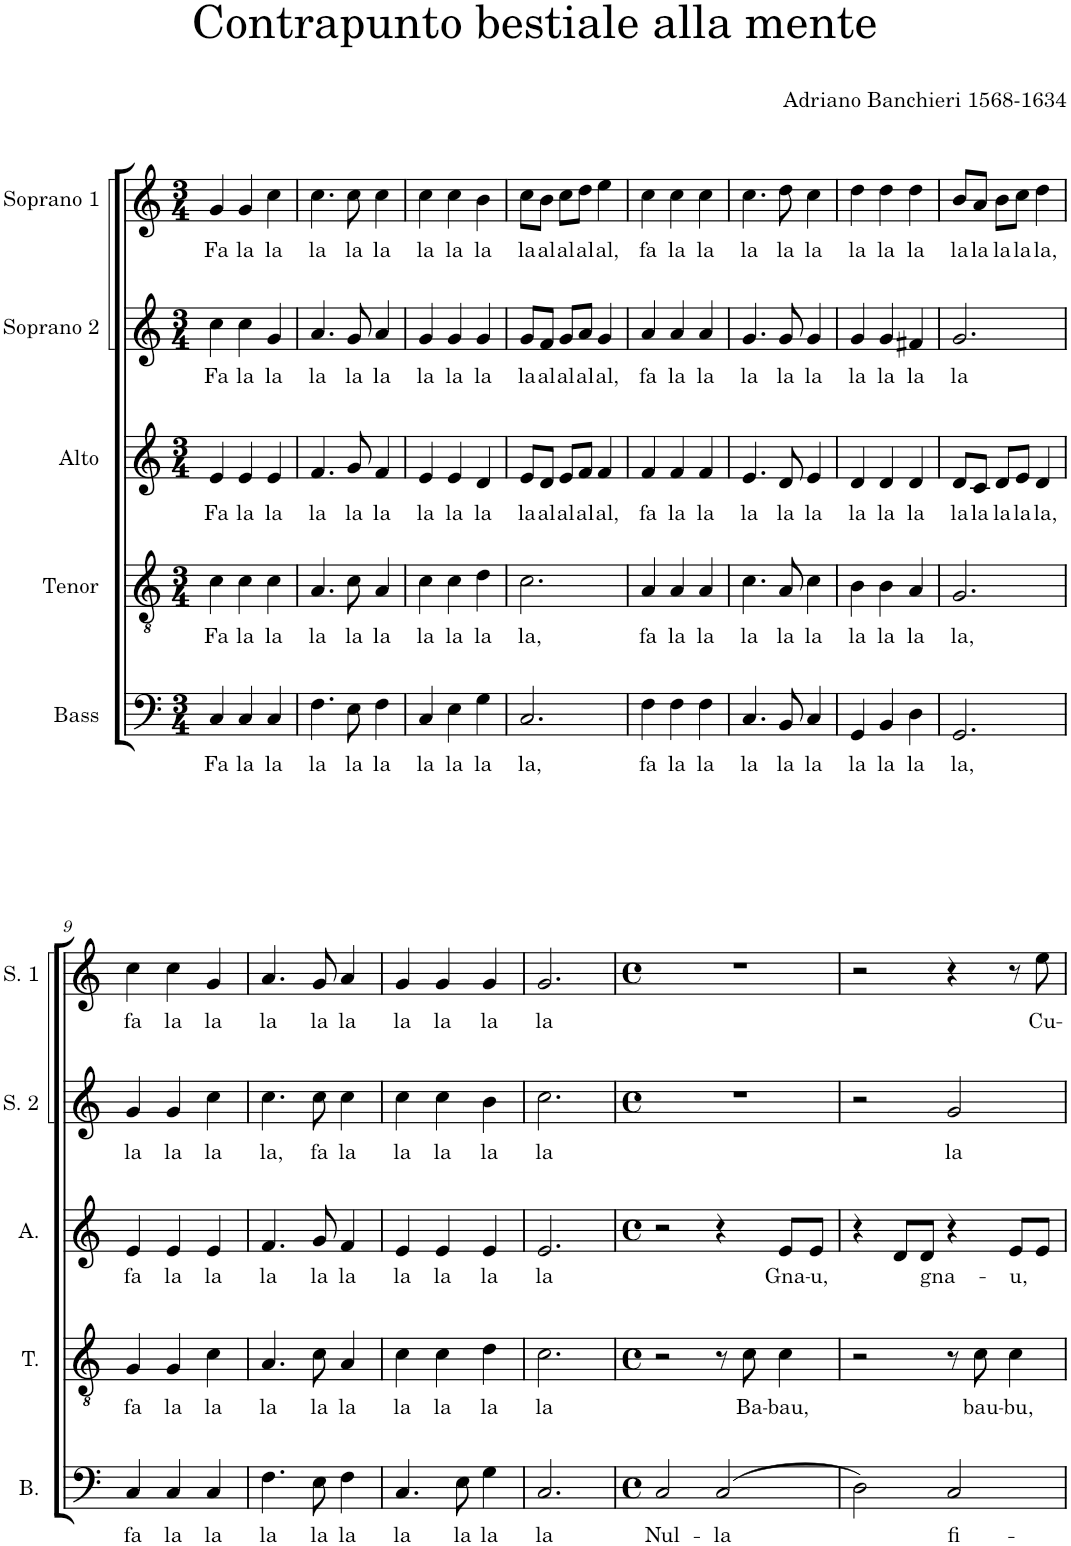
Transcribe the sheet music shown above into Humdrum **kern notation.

**kern	**text	**kern	**text	**kern	**text	**kern	**text	**kern	**text
*part5	*part5	*part4	*part4	*part3	*part3	*part2	*part2	*part1	*part1
*staff5	*staff5	*staff4	*staff4	*staff3	*staff3	*staff2	*staff2	*staff1	*staff1
*I"Bass	*	*I"Tenor	*	*I"Alto	*	*I"Soprano 2	*	*I"Soprano 1	*
*I'B.	*	*I'T.	*	*I'A.	*	*I'S. 2	*	*I'S. 1	*
*clefF4	*	*clefGv2	*	*clefG2	*	*clefG2	*	*clefG2	*
*k[]	*	*k[]	*	*k[]	*	*k[]	*	*k[]	*
*M3/4	*	*M3/4	*	*M3/4	*	*M3/4	*	*M3/4	*
=1	=1	=1	=1	=1	=1	=1	=1	=1	=1
!	!LO:LY:b	!	!LO:LY:b	!	!LO:LY:b	!	!LO:LY:b	!	!LO:LY:b
4C/	Fa	4c\	Fa	4e/	Fa	4cc\	Fa	4g/	Fa
!	!LO:LY:b	!	!LO:LY:b	!	!LO:LY:b	!	!LO:LY:b	!	!LO:LY:b
4C/	la	4c\	la	4e/	la	4cc\	la	4g/	la
!	!LO:LY:b	!	!LO:LY:b	!	!LO:LY:b	!	!LO:LY:b	!	!LO:LY:b
4C/	la	4c\	la	4e/	la	4g/	la	4cc\	la
=2	=2	=2	=2	=2	=2	=2	=2	=2	=2
!	!LO:LY:b	!	!LO:LY:b	!	!LO:LY:b	!	!LO:LY:b	!	!LO:LY:b
4.F\	la	4.A/	la	4.f/	la	4.a/	la	4.cc\	la
!	!LO:LY:b	!	!LO:LY:b	!	!LO:LY:b	!	!LO:LY:b	!	!LO:LY:b
8E\	la	8c\	la	8g/	la	8g/	la	8cc\	la
!	!LO:LY:b	!	!LO:LY:b	!	!LO:LY:b	!	!LO:LY:b	!	!LO:LY:b
4F\	la	4A/	la	4f/	la	4a/	la	4cc\	la
=3	=3	=3	=3	=3	=3	=3	=3	=3	=3
!	!LO:LY:b	!	!LO:LY:b	!	!LO:LY:b	!	!LO:LY:b	!	!LO:LY:b
4C/	la	4c\	la	4e/	la	4g/	la	4cc\	la
!	!LO:LY:b	!	!LO:LY:b	!	!LO:LY:b	!	!LO:LY:b	!	!LO:LY:b
4E\	la	4c\	la	4e/	la	4g/	la	4cc\	la
!	!LO:LY:b	!	!LO:LY:b	!	!LO:LY:b	!	!LO:LY:b	!	!LO:LY:b
4G\	la	4d\	la	4d/	la	4g/	la	4b\	la
=4	=4	=4	=4	=4	=4	=4	=4	=4	=4
!	!LO:LY:b	!	!LO:LY:b	!	!LO:LY:b	!	!LO:LY:b	!	!LO:LY:b
2.C/	la,	2.c\	la,	8e/L	la	8g/L	la	8cc\L	la
!	!	!	!	!	!LO:LY:b	!	!LO:LY:b	!	!LO:LY:b
.	.	.	.	8d/J	al	8f/J	al	8b\J	al
!	!	!	!	!	!LO:LY:b	!	!LO:LY:b	!	!LO:LY:b
.	.	.	.	8e/L	al	8g/L	al	8cc\L	al
!	!	!	!	!	!LO:LY:b	!	!LO:LY:b	!	!LO:LY:b
.	.	.	.	8f/J	al	8a/J	al	8dd\J	al
!	!	!	!	!	!LO:LY:b	!	!LO:LY:b	!	!LO:LY:b
.	.	.	.	4f/	al,	4g/	al,	4ee\	al,
=5	=5	=5	=5	=5	=5	=5	=5	=5	=5
!	!LO:LY:b	!	!LO:LY:b	!	!LO:LY:b	!	!LO:LY:b	!	!LO:LY:b
4F\	fa	4A/	fa	4f/	fa	4a/	fa	4cc\	fa
!	!LO:LY:b	!	!LO:LY:b	!	!LO:LY:b	!	!LO:LY:b	!	!LO:LY:b
4F\	la	4A/	la	4f/	la	4a/	la	4cc\	la
!	!LO:LY:b	!	!LO:LY:b	!	!LO:LY:b	!	!LO:LY:b	!	!LO:LY:b
4F\	la	4A/	la	4f/	la	4a/	la	4cc\	la
=6	=6	=6	=6	=6	=6	=6	=6	=6	=6
!	!LO:LY:b	!	!LO:LY:b	!	!LO:LY:b	!	!LO:LY:b	!	!LO:LY:b
4.C/	la	4.c\	la	4.e/	la	4.g/	la	4.cc\	la
!	!LO:LY:b	!	!LO:LY:b	!	!LO:LY:b	!	!LO:LY:b	!	!LO:LY:b
8BB/	la	8A/	la	8d/	la	8g/	la	8dd\	la
!	!LO:LY:b	!	!LO:LY:b	!	!LO:LY:b	!	!LO:LY:b	!	!LO:LY:b
4C/	la	4c\	la	4e/	la	4g/	la	4cc\	la
=7	=7	=7	=7	=7	=7	=7	=7	=7	=7
!	!LO:LY:b	!	!LO:LY:b	!	!LO:LY:b	!	!LO:LY:b	!	!LO:LY:b
4GG/	la	4B\	la	4d/	la	4g/	la	4dd\	la
!	!LO:LY:b	!	!LO:LY:b	!	!LO:LY:b	!	!LO:LY:b	!	!LO:LY:b
4BB/	la	4B\	la	4d/	la	4g/	la	4dd\	la
!	!LO:LY:b	!	!LO:LY:b	!	!LO:LY:b	!	!LO:LY:b	!	!LO:LY:b
4D\	la	4A/	la	4d/	la	4f#X/	la	4dd\	la
=8	=8	=8	=8	=8	=8	=8	=8	=8	=8
!	!LO:LY:b	!	!LO:LY:b	!	!LO:LY:b	!	!LO:LY:b	!	!LO:LY:b
2.GG/	la,	2.G/	la,	8d/L	la	2.g/	la	8b/L	la
!	!	!	!	!	!LO:LY:b	!	!	!	!LO:LY:b
.	.	.	.	8c/J	la	.	.	8a/J	la
!	!	!	!	!	!LO:LY:b	!	!	!	!LO:LY:b
.	.	.	.	8d/L	la	.	.	8b\L	la
!	!	!	!	!	!LO:LY:b	!	!	!	!LO:LY:b
.	.	.	.	8e/J	la	.	.	8cc\J	la
!	!	!	!	!	!LO:LY:b	!	!	!	!LO:LY:b
.	.	.	.	4d/	la,	.	.	4dd\	la,
!!LO:LB:g=z
=9	=9	=9	=9	=9	=9	=9	=9	=9	=9
!	!LO:LY:b	!	!LO:LY:b	!	!LO:LY:b	!	!LO:LY:b	!	!LO:LY:b
4C/	fa	4G/	fa	4e/	fa	4g/	la	4cc\	fa
!	!LO:LY:b	!	!LO:LY:b	!	!LO:LY:b	!	!LO:LY:b	!	!LO:LY:b
4C/	la	4G/	la	4e/	la	4g/	la	4cc\	la
!	!LO:LY:b	!	!LO:LY:b	!	!LO:LY:b	!	!LO:LY:b	!	!LO:LY:b
4C/	la	4c\	la	4e/	la	4cc\	la	4g/	la
=10	=10	=10	=10	=10	=10	=10	=10	=10	=10
!	!LO:LY:b	!	!LO:LY:b	!	!LO:LY:b	!	!LO:LY:b	!	!LO:LY:b
4.F\	la	4.A/	la	4.f/	la	4.cc\	la,	4.a/	la
!	!LO:LY:b	!	!LO:LY:b	!	!LO:LY:b	!	!LO:LY:b	!	!LO:LY:b
8E\	la	8c\	la	8g/	la	8cc\	fa	8g/	la
!	!LO:LY:b	!	!LO:LY:b	!	!LO:LY:b	!	!LO:LY:b	!	!LO:LY:b
4F\	la	4A/	la	4f/	la	4cc\	la	4a/	la
=11	=11	=11	=11	=11	=11	=11	=11	=11	=11
!	!LO:LY:b	!	!LO:LY:b	!	!LO:LY:b	!	!LO:LY:b	!	!LO:LY:b
4.C/	la	4c\	la	4e/	la	4cc\	la	4g/	la
!	!	!	!LO:LY:b	!	!LO:LY:b	!	!LO:LY:b	!	!LO:LY:b
.	.	4c\	la	4e/	la	4cc\	la	4g/	la
!	!LO:LY:b	!	!	!	!	!	!	!	!
8E\	la	.	.	.	.	.	.	.	.
!	!LO:LY:b	!	!LO:LY:b	!	!LO:LY:b	!	!LO:LY:b	!	!LO:LY:b
4G\	la	4d\	la	4e/	la	4b\	la	4g/	la
=12	=12	=12	=12	=12	=12	=12	=12	=12	=12
!	!LO:LY:b	!	!LO:LY:b	!	!LO:LY:b	!	!LO:LY:b	!	!LO:LY:b
2.C/	la	2.c\	la	2.e/	la	2.cc\	la	2.g/	la
=13	=13	=13	=13	=13	=13	=13	=13	=13	=13
*M4/4	*	*M4/4	*	*M4/4	*	*M4/4	*	*M4/4	*
*met(c)	*	*met(c)	*	*met(c)	*	*met(c)	*	*met(c)	*
!	!LO:LY:b	!	!	!	!	!	!	!	!
2C/	Nul-	2r	.	2r	.	1r	.	1r	.
!	!LO:LY:b	!	!	!	!	!	!	!	!
(2C/	-la	8r	.	4r	.	.	.	.	.
!	!	!	!LO:LY:b	!	!	!	!	!	!
.	.	8c\	Ba-	.	.	.	.	.	.
!	!	!	!LO:LY:b	!	!LO:LY:b	!	!	!	!
.	.	4c\	-bau,	8e/L	Gna-	.	.	.	.
!	!	!	!	!	!LO:LY:b	!	!	!	!
.	.	.	.	8e/J	-u,	.	.	.	.
=14	=14	=14	=14	=14	=14	=14	=14	=14	=14
2D\)	.	2r	.	4r	.	2r	.	2r	.
.	.	.	.	8d/L	.	.	.	.	.
!	!	!	!	!	!LO:LY:b	!	!	!	!
.	.	.	.	8d/J	gna-	.	.	.	.
!	!LO:LY:b	!	!	!	!	!	!LO:LY:b	!	!
2C/	fi-	8r	.	4r	.	2g/	la	4r	.
!	!	!	!LO:LY:b	!	!	!	!	!	!
.	.	8c\	bau-	.	.	.	.	.	.
!	!	!	!LO:LY:b	!	!LO:LY:b	!	!	!	!
.	.	4c\	-bu,	8e/L	-u,	.	.	8r	.
!	!	!	!	!	!	!	!	!	!LO:LY:b
.	.	.	.	8e/J	.	.	.	8ee\	Cu-
=	=	=	=	=	=	=	=	=	=
*-	*-	*-	*-	*-	*-	*-	*-	*-	*-
